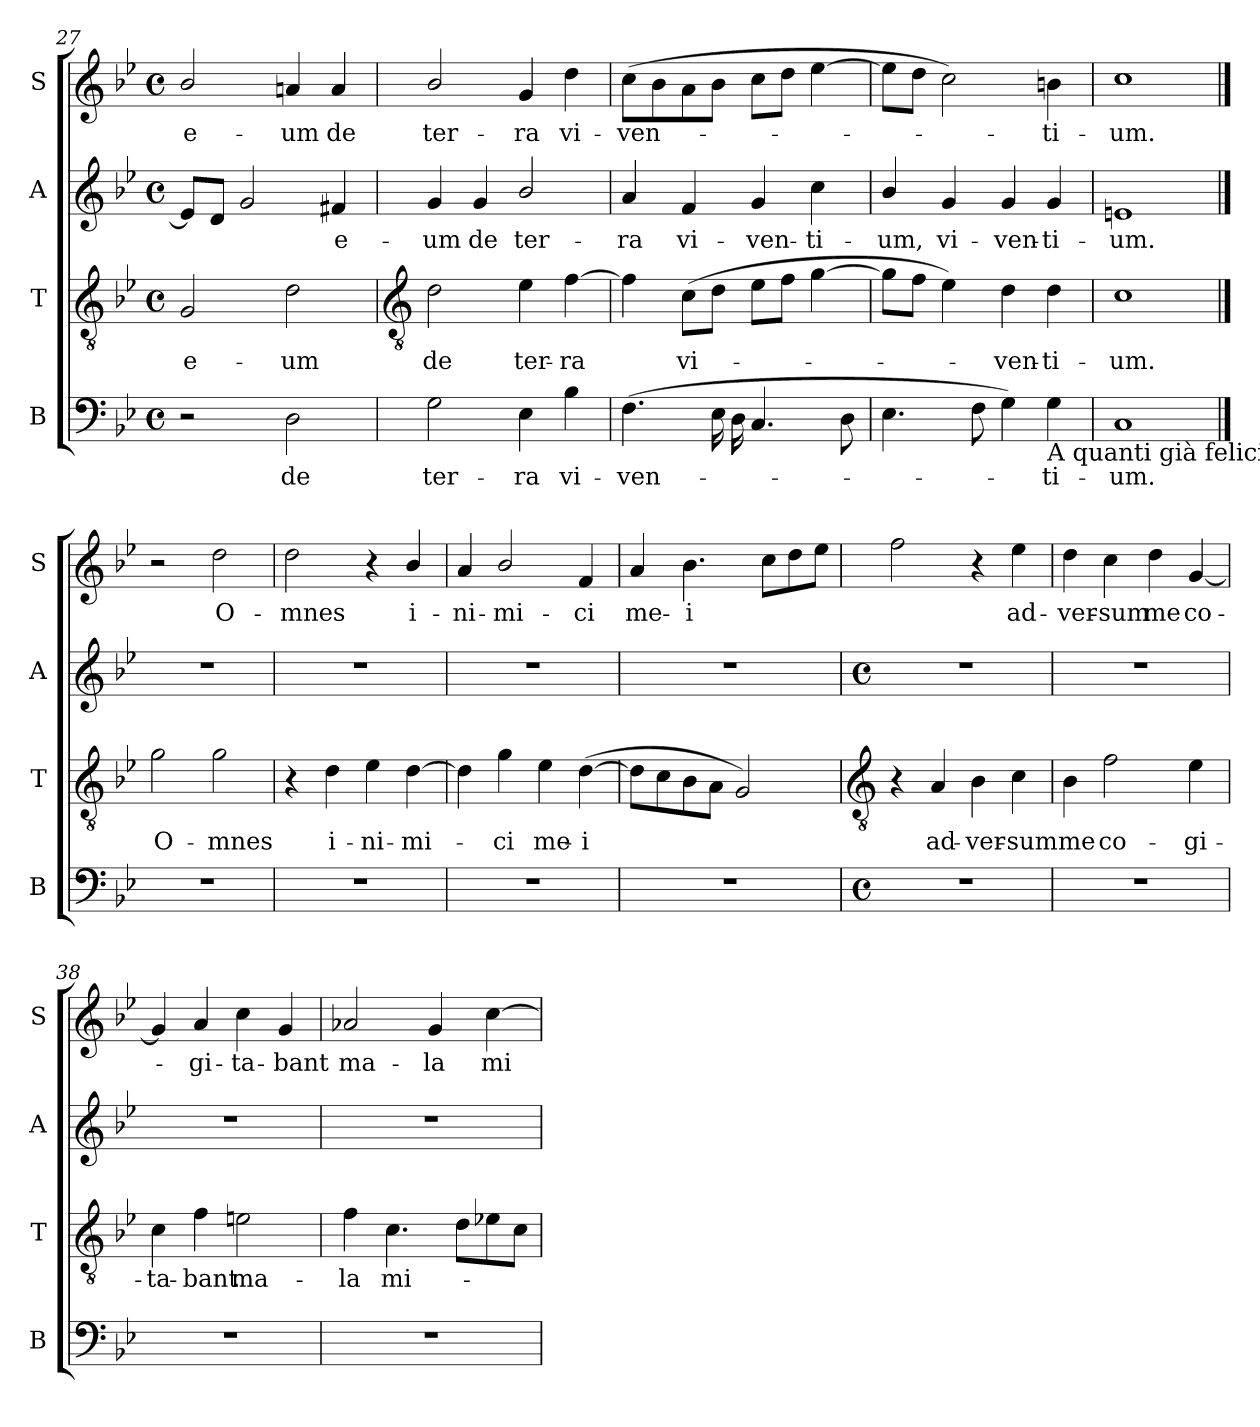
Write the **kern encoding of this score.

**kern	**text	**kern	**text	**kern	**text	**kern	**text
*part4	*part4	*part3	*part3	*part2	*part2	*part1	*part1
*staff4	*staff4	*staff3	*staff3	*staff2	*staff2	*staff1	*staff1
*I"B	*	*I"T	*	*I"A	*	*I"S	*
*I'B	*	*I'T	*	*I'A	*	*I'S	*
*clefF4	*	*clefGv2	*	*clefG2	*	*clefG2	*
*k[b-e-]	*	*k[b-e-]	*	*k[b-e-]	*	*k[b-e-]	*
*B-:	*	*B-:	*	*B-:	*	*B-:	*
*M4/4	*	*M4/4	*	*M4/4	*	*M4/4	*
*met(c)	*	*met(c)	*	*met(c)	*	*met(c)	*
=27	=27	=27	=27	=27	=27	=27	=27
!	!	!	!LO:LY:b	!	!	!	!LO:LY:b
2r	.	2G	e-	8e-L]	.	2b-/	e-
.	.	.	.	8dJ	.	.	.
.	.	.	.	2g	.	.	.
!	!LO:LY:b	!	!LO:LY:b	!	!	!	!LO:LY:b
2D	de	2d	-um	.	.	4an	-um
!	!	!	!	!	!LO:LY:b	!	!LO:LY:b
.	.	.	.	4f#X	e-	4a	de
!!LO:LB:g=z
=28	=28	=28	=28	=28	=28	=28	=28
*	*	*clefGv2	*	*	*	*	*
!	!LO:LY:b	!	!LO:LY:b	!	!LO:LY:b	!	!LO:LY:b
2G	ter-	2d	de	4g	-um	2b-/	ter-
!	!	!	!	!	!LO:LY:b	!	!
.	.	.	.	4g	de	.	.
!	!LO:LY:b	!	!LO:LY:b	!	!LO:LY:b	!	!LO:LY:b
4E-	-ra	4e-	ter-	2b-/	ter-	4g	-ra
!	!LO:LY:b	!	!LO:LY:b	!	!	!	!LO:LY:b
4B-	vi-	[4f	-ra	.	.	4dd	vi-
=29	=29	=29	=29	=29	=29	=29	=29
!	!LO:LY:b	!	!	!	!LO:LY:b	!	!LO:LY:b
(>4.F	-ven-	4f]	.	4a	-ra	(>8ccL	-ven-
.	.	.	.	.	.	8b-	.
!	!	!	!LO:LY:b	!	!LO:LY:b	!	!
.	.	(>8cL	vi-	4f	vi-	8a	.
16E-LL	.	8dJ	.	.	.	8b-J	.
16D	.	.	.	.	.	.	.
!	!	!	!	!	!LO:LY:b	!	!
4.C	.	8e-L	.	4g	-ven-	8ccL	.
.	.	8fJ	.	.	.	8ddJ	.
!	!	!	!	!	!LO:LY:b	!	!
.	.	[4g	.	4cc	-ti-	[4ee-	.
8DJ	.	.	.	.	.	.	.
=30	=30	=30	=30	=30	=30	=30	=30
!	!	!	!	!	!LO:LY:b	!	!
4.E-	.	8gL]	.	4b-/	-um,	8ee-L]	.
.	.	8fJ	.	.	.	8ddJ	.
!	!	!	!	!	!LO:LY:b	!	!
.	.	4e-)	.	4g	vi-	2cc)	.
8F	.	.	.	.	.	.	.
!	!	!	!LO:LY:b	!	!LO:LY:b	!	!
4G)	.	4d	ven-	4g	-ven-	.	.
!LO:TX:b:t=A quanti già felici -Lasso	!	!	!	!	!	!	!
!	!LO:LY:b	!	!LO:LY:b	!	!LO:LY:b	!	!LO:LY:b
4G	ti-	4d	-ti-	4g	-ti-	4bn	ti-
=31	=31	=31	=31	=31	=31	=31	=31
!	!LO:LY:b	!	!LO:LY:b	!	!LO:LY:b	!	!LO:LY:b
1C	-um.	1c	-um.	1en	-um.	1cc	-um.
==32	==32	==32	==32	==32	==32	==32	==32
!	!	!	!LO:LY:b	!	!	!	!
1r	.	2g	O-	1r	.	2r	.
!	!	!	!LO:LY:b	!	!	!	!LO:LY:b
.	.	2g	-mnes	.	.	2dd	O-
=33	=33	=33	=33	=33	=33	=33	=33
!	!	!	!	!	!	!	!LO:LY:b
1r	.	4r	.	1r	.	2dd	-mnes
!	!	!	!LO:LY:b	!	!	!	!
.	.	4d	i-	.	.	.	.
!	!	!	!LO:LY:b	!	!	!	!
.	.	4e-	-ni-	.	.	4r	.
!	!	!	!LO:LY:b	!	!	!	!LO:LY:b
.	.	[4d	-mi-	.	.	4b-/	i-
=34	=34	=34	=34	=34	=34	=34	=34
!	!	!	!	!	!	!	!LO:LY:b
1r	.	4d]	.	1r	.	4a	-ni-
!	!	!	!LO:LY:b	!	!	!	!LO:LY:b
.	.	4g	ci	.	.	2b-/	-mi-
!	!	!	!LO:LY:b	!	!	!	!
.	.	4e-	me-	.	.	.	.
!	!	!	!LO:LY:b	!	!	!	!LO:LY:b
.	.	(>[4d	-i	.	.	4f	-ci
=35	=35	=35	=35	=35	=35	=35	=35
!	!	!	!	!	!	!	!LO:LY:b
1r	.	8dL]	.	1r	.	4a	me-
.	.	8c	.	.	.	.	.
!	!	!	!	!	!	!	!LO:LY:b
.	.	8B-	.	.	.	4.b-	-i
.	.	8AJ	.	.	.	.	.
.	.	2G)	.	.	.	.	.
.	.	.	.	.	.	8ccL	.
.	.	.	.	.	.	8dd	.
.	.	.	.	.	.	8ee-J	.
!!LO:LB:g=z
=36	=36	=36	=36	=36	=36	=36	=36
*	*	*clefGv2	*	*	*	*	*
*M4/4	*	*	*	*M4/4	*	*	*
*met(c)	*	*	*	*met(c)	*	*	*
1r	.	4r	.	1r	.	2ff	.
!	!	!	!LO:LY:b	!	!	!	!
.	.	4A	ad-	.	.	.	.
!	!	!	!LO:LY:b	!	!	!	!
.	.	4B-	-ver-	.	.	4r	.
!	!	!	!LO:LY:b	!	!	!	!LO:LY:b
.	.	4c	-sum	.	.	4ee-	ad-
=37	=37	=37	=37	=37	=37	=37	=37
!	!	!	!LO:LY:b	!	!	!	!LO:LY:b
1r	.	4B-	me	1r	.	4dd	-ver-
!	!	!	!LO:LY:b	!	!	!	!LO:LY:b
.	.	2f	co-	.	.	4cc	-sum
!	!	!	!	!	!	!	!LO:LY:b
.	.	.	.	.	.	4dd	me
!	!	!	!LO:LY:b	!	!	!	!LO:LY:b
.	.	4e-	-gi-	.	.	[4g	co-
=38	=38	=38	=38	=38	=38	=38	=38
!	!	!	!LO:LY:b	!	!	!	!
1r	.	4c	-ta-	1r	.	4g]	.
!	!	!	!LO:LY:b	!	!	!	!LO:LY:b
.	.	4f	-bant	.	.	4a	gi-
!	!	!	!LO:LY:b	!	!	!	!LO:LY:b
.	.	2en	ma-	.	.	4cc	-ta-
!	!	!	!	!	!	!	!LO:LY:b
.	.	.	.	.	.	4g	-bant
=39	=39	=39	=39	=39	=39	=39	=39
!	!	!	!LO:LY:b	!	!	!	!LO:LY:b
1r	.	4f	-la	1r	.	2a-X	ma-
!	!	!	!LO:LY:b	!	!	!	!
.	.	4.c	mi-	.	.	.	.
!	!	!	!	!	!	!	!LO:LY:b
.	.	.	.	.	.	4g	-la
.	.	8dL	.	.	.	.	.
!	!	!	!	!	!	!	!LO:LY:b
.	.	8e-X	.	.	.	[4cc	mi-
.	.	8cJ	.	.	.	.	.
=	=	=	=	=	=	=	=
*-	*-	*-	*-	*-	*-	*-	*-
